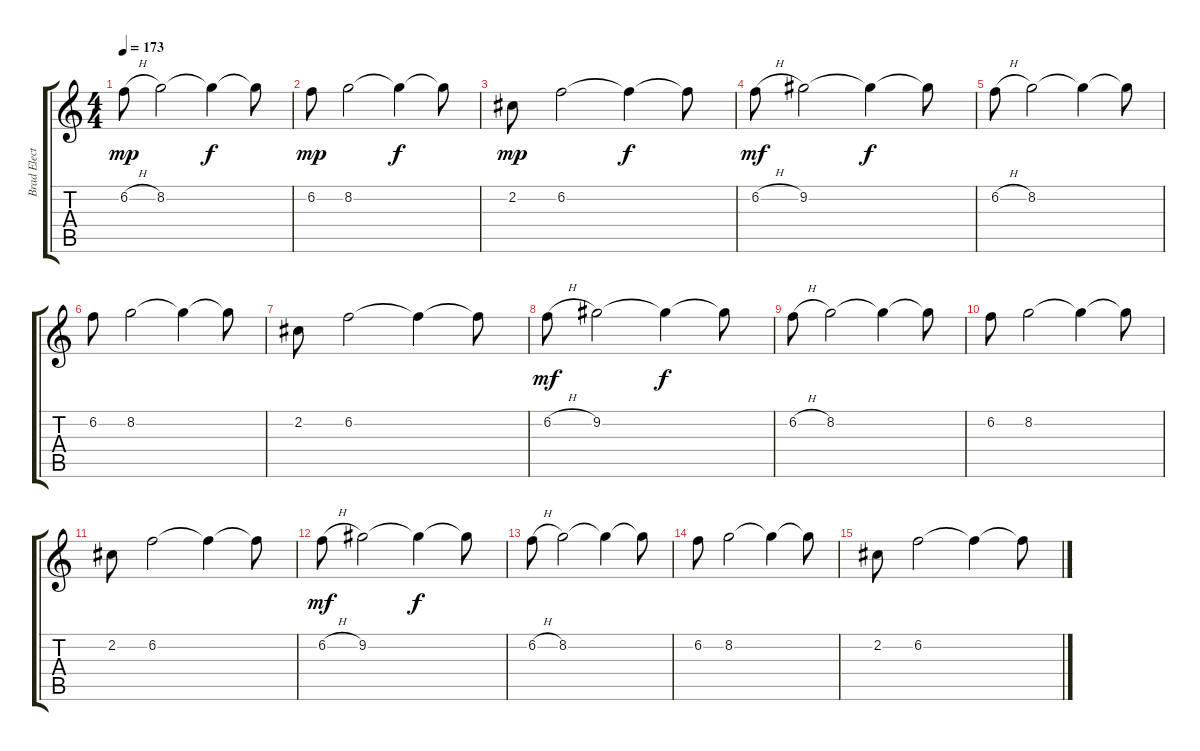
\track ("Brad Electric Guitar" "Brad Elect") {instrument electricguitarjazz}
\staff {score tabs}
\tuning (E4 B3 G3 D3 A2 E2) {hide}
\ts (4 4)
\tempo 173
\clef g2
\ks c
6.2{h}.8{dy mp} 8.2.2 8.2{t}.4{dy f} 8.2{t}.8 |
6.2.8{dy mp} 8.2.2 8.2{t}.4{dy f} 8.2{t}.8 |
2.2.8{dy mp} 6.2.2 6.2{t}.4{dy f} 6.2{t}.8 |
6.2{h}.8{dy mf} 9.2.2 9.2{t}.4{dy f} 9.2{t}.8 |
6.2{h}.8 8.2.2 8.2{t}.4 8.2{t}.8 |
6.2.8 8.2.2 8.2{t}.4 8.2{t}.8 |
2.2.8 6.2.2 6.2{t}.4 6.2{t}.8 |
6.2{h}.8{dy mf} 9.2.2 9.2{t}.4{dy f} 9.2{t}.8 |
6.2{h}.8 8.2.2 8.2{t}.4 8.2{t}.8 |
6.2.8 8.2.2 8.2{t}.4 8.2{t}.8 |
2.2.8 6.2.2 6.2{t}.4 6.2{t}.8 |
6.2{h}.8{dy mf} 9.2.2 9.2{t}.4{dy f} 9.2{t}.8 |
6.2{h}.8 8.2.2 8.2{t}.4 8.2{t}.8 |
6.2.8 8.2.2 8.2{t}.4 8.2{t}.8 |
2.2.8 6.2.2 6.2{t}.4 6.2{t}.8
